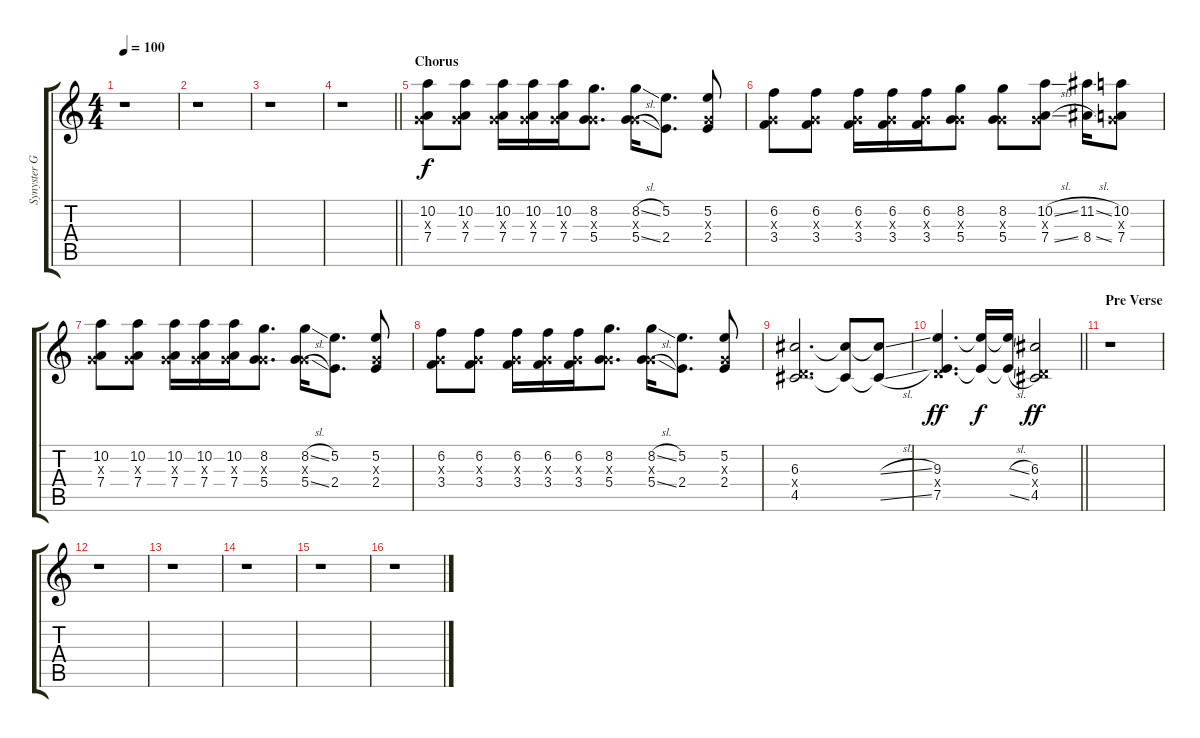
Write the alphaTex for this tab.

\track ("Synyster Gates Lead 1" "Synyster G") {instrument overdrivenguitar}
\staff {score tabs}
\tuning (E4 B3 G3 D3 A2 D2) {hide}
\ts (4 4)
\tempo 100
\clef g2
\ks c
r.1{dy f} |
r.1 |
r.1 |
\barLineRight lightlight
r.1 |
\section ("" "Chorus")
(10.2 0.3{x} 7.4).8 (10.2 0.3{x} 7.4).8 (10.2 0.3{x} 7.4).16 (10.2 0.3{x} 7.4).16 (10.2 0.3{x} 7.4).16 (8.2 0.3{x} 5.4).8{d} (8.2{sl} 0.3{x} 5.4{sl}).16 (5.2 2.4).8{d} (5.2 0.3{x} 2.4).8 |
(6.2 0.3{x} 3.4).8 (6.2 0.3{x} 3.4).8 (6.2 0.3{x} 3.4).16 (6.2 0.3{x} 3.4).16 (6.2 0.3{x} 3.4).16 (8.2 0.3{x} 5.4).8 (8.2 0.3{x} 5.4).8 (10.2{sl} 0.3{x} 7.4{sl}).8 (11.2{sl} 8.4{sl}).16 (10.2 0.3{x} 7.4).8 |
(10.2 0.3{x} 7.4).8 (10.2 0.3{x} 7.4).8 (10.2 0.3{x} 7.4).16 (10.2 0.3{x} 7.4).16 (10.2 0.3{x} 7.4).16 (8.2 0.3{x} 5.4).8{d} (8.2{sl} 0.3{x} 5.4{sl}).16 (5.2 2.4).8{d} (5.2 0.3{x} 2.4).8 |
(6.2 0.3{x} 3.4).8 (6.2 0.3{x} 3.4).8 (6.2 0.3{x} 3.4).16 (6.2 0.3{x} 3.4).16 (6.2 0.3{x} 3.4).16 (8.2 0.3{x} 5.4).8{d} (8.2{sl} 0.3{x} 5.4{sl}).16 (5.2 2.4).8{d} (5.2 0.3{x} 2.4).8 |
(6.3 0.4{x} 4.5).2{d} (6.3{t} 4.5{t}).8 (6.3{sl t} 4.5{sl t}).8 |
\barLineRight lightlight
(9.3 0.4{x} 7.5).4{d dy ff} (9.3{t} 7.5{t}).16{dy f} (9.3{sl t} 7.5{sl t}).16 (6.3 0.4{x} 4.5).2{dy ff} |
\section ("" "Pre Verse")
r.1 |
r.1 |
r.1 |
r.1 |
r.1 |
r.1
